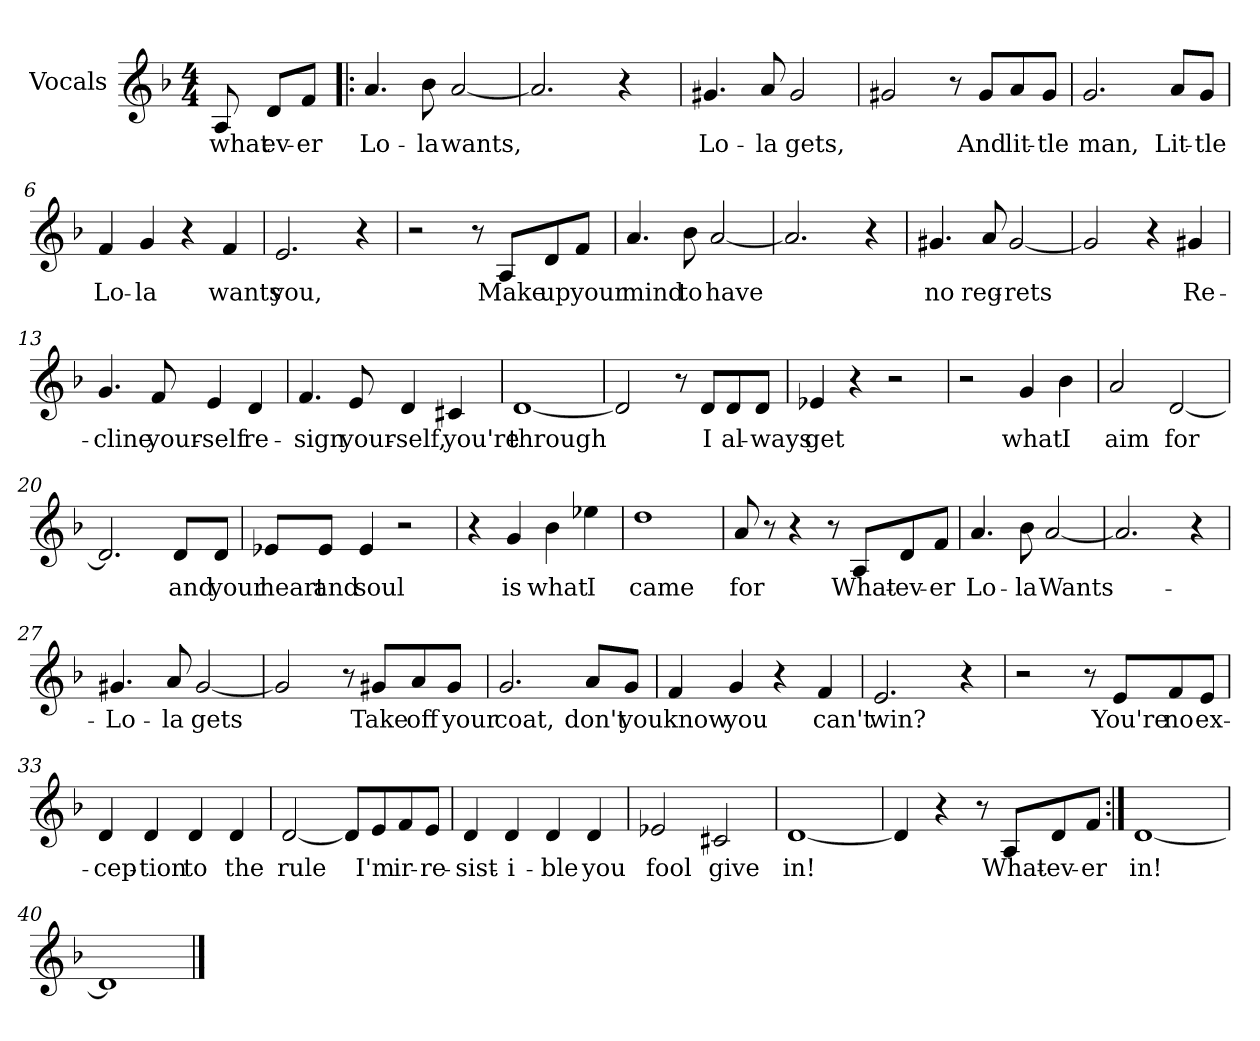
**kern	**text
*part1	*part1
*staff1	*staff1
*I"Vocals	*
*I'V	*
*clefG2	*
*k[b-]	*
*F:	*
*M4/4	*
=	=
!	!LO:LY:b
8A/	what
!	!LO:LY:b
8d/L	ev-
!	!LO:LY:b
8f/J	-er
=1!|:	=1!|:
!	!LO:LY:b
4.a/	Lo-
!	!LO:LY:b
8b-\	-la
!	!LO:LY:b
[2a/	wants,
=2	=2
2.a/]	.
4r	.
=3	=3
!	!LO:LY:b
4.g#X/	Lo-
!	!LO:LY:b
8a/	-la
!	!LO:LY:b
2g#/	gets,
=4	=4
2g#X/	.
8r	.
!	!LO:LY:b
8g#/L	And
!	!LO:LY:b
8a/	lit-
!	!LO:LY:b
8g#/J	-tle
!!LO:LB:g=z
=5	=5
!	!LO:LY:b
2.g/	man,
!	!LO:LY:b
8a/L	Lit-
!	!LO:LY:b
8g/J	-tle
=6	=6
!	!LO:LY:b
4f/	Lo-
!	!LO:LY:b
4g/	-la
4r	.
!	!LO:LY:b
4f/	wants
=7	=7
!	!LO:LY:b
2.e/	you,
4r	.
=8	=8
2r	.
8r	.
!	!LO:LY:b
8A/L	Make
!	!LO:LY:b
8d/	up
!	!LO:LY:b
8f/J	your
=9	=9
!	!LO:LY:b
4.a/	mind
!	!LO:LY:b
8b-\	to
!	!LO:LY:b
[2a/	have
!!LO:LB:g=z
=10	=10
2.a/]	.
4r	.
=11	=11
!	!LO:LY:b
4.g#X/	no
!	!LO:LY:b
8a/	reg-
!	!LO:LY:b
[2g#/	-rets
=12	=12
2g#/]	.
4r	.
!	!LO:LY:b
4g#X/	Re-
=13	=13
!	!LO:LY:b
4.g/	-cline
!	!LO:LY:b
8f/	your-
!	!LO:LY:b
4e/	-self
!	!LO:LY:b
4d/	re-
=14	=14
!	!LO:LY:b
4.f/	-sign
!	!LO:LY:b
8e/	your-
!	!LO:LY:b
4d/	-self,
!	!LO:LY:b
4c#X/	you're
!!LO:LB:g=z
=15	=15
!	!LO:LY:b
[1d	through
=16	=16
2d/]	.
8r	.
!	!LO:LY:b
8d/L	I
!	!LO:LY:b
8d/	al-
!	!LO:LY:b
8d/J	-ways
=17	=17
!	!LO:LY:b
4e-X/	get
4r	.
2r	.
=18	=18
2r	.
!	!LO:LY:b
4g/	what
!	!LO:LY:b
4b-\	I
=19	=19
!	!LO:LY:b
2a/	aim
!	!LO:LY:b
[2d/	for
!!LO:LB:g=z
=20	=20
2.d/]	.
!	!LO:LY:b
8d/L	and
!	!LO:LY:b
8d/J	your
=21	=21
!	!LO:LY:b
8e-X/L	heart
!	!LO:LY:b
8e-/J	and
!	!LO:LY:b
4e-/	soul
2r	.
=22	=22
4r	.
!	!LO:LY:b
4g/	is
!	!LO:LY:b
4b-\	what
!	!LO:LY:b
4ee-X\	I
=23	=23
!	!LO:LY:b
1dd	came
=24	=24
!	!LO:LY:b
8a/	for
8r	.
4r	.
8r	.
!	!LO:LY:b
8A/L	What-
!	!LO:LY:b
8d/	-ev-
!	!LO:LY:b
8f/J	-er
!!LO:LB:g=z
=25	=25
!	!LO:LY:b
4.a/	Lo-
!	!LO:LY:b
8b-\	-la
!	!LO:LY:b
[2a/	Wants-
=26	=26
2.a/]	.
4r	.
=27	=27
!	!LO:LY:b
4.g#X/	-Lo-
!	!LO:LY:b
8a/	-la
!	!LO:LY:b
[2g#/	gets
=28	=28
2g#/]	.
8r	.
!	!LO:LY:b
8g#X/L	Take
!	!LO:LY:b
8a/	off
!	!LO:LY:b
8g#/J	your
=29	=29
!	!LO:LY:b
2.g/	coat,
!	!LO:LY:b
8a/L	don't
!	!LO:LY:b
8g/J	you
!!LO:LB:g=z
=30	=30
!	!LO:LY:b
4f/	know
!	!LO:LY:b
4g/	you
4r	.
!	!LO:LY:b
4f/	can't
=31	=31
!	!LO:LY:b
2.e/	win?
4r	.
=32	=32
2r	.
8r	.
!	!LO:LY:b
8e/L	You're
!	!LO:LY:b
8f/	no
!	!LO:LY:b
8e/J	ex-
=33	=33
!	!LO:LY:b
4d/	-cep-
!	!LO:LY:b
4d/	-tion
!	!LO:LY:b
4d/	to
!	!LO:LY:b
4d/	the
=34	=34
!	!LO:LY:b
[2d/	rule
8d/L]	.
!	!LO:LY:b
8e/	I'm
!	!LO:LY:b
8f/	ir-
!	!LO:LY:b
8e/J	-re-
!!LO:LB:g=z
=35	=35
!	!LO:LY:b
4d/	-sist-
!	!LO:LY:b
4d/	-i-
!	!LO:LY:b
4d/	-ble
!	!LO:LY:b
4d/	you
=36	=36
!	!LO:LY:b
2e-X/	fool
!	!LO:LY:b
2c#X/	give
=37	=37
!	!LO:LY:b
[1d	in!
=38	=38
4d/]	.
4r	.
8r	.
!	!LO:LY:b
8A/L	What-
!	!LO:LY:b
8d/	-ev-
!	!LO:LY:b
8f/J	-er
=39:|!	=39:|!
!	!LO:LY:b
[1d	in!
=40	=40
1d]	.
==	==
*-	*-
